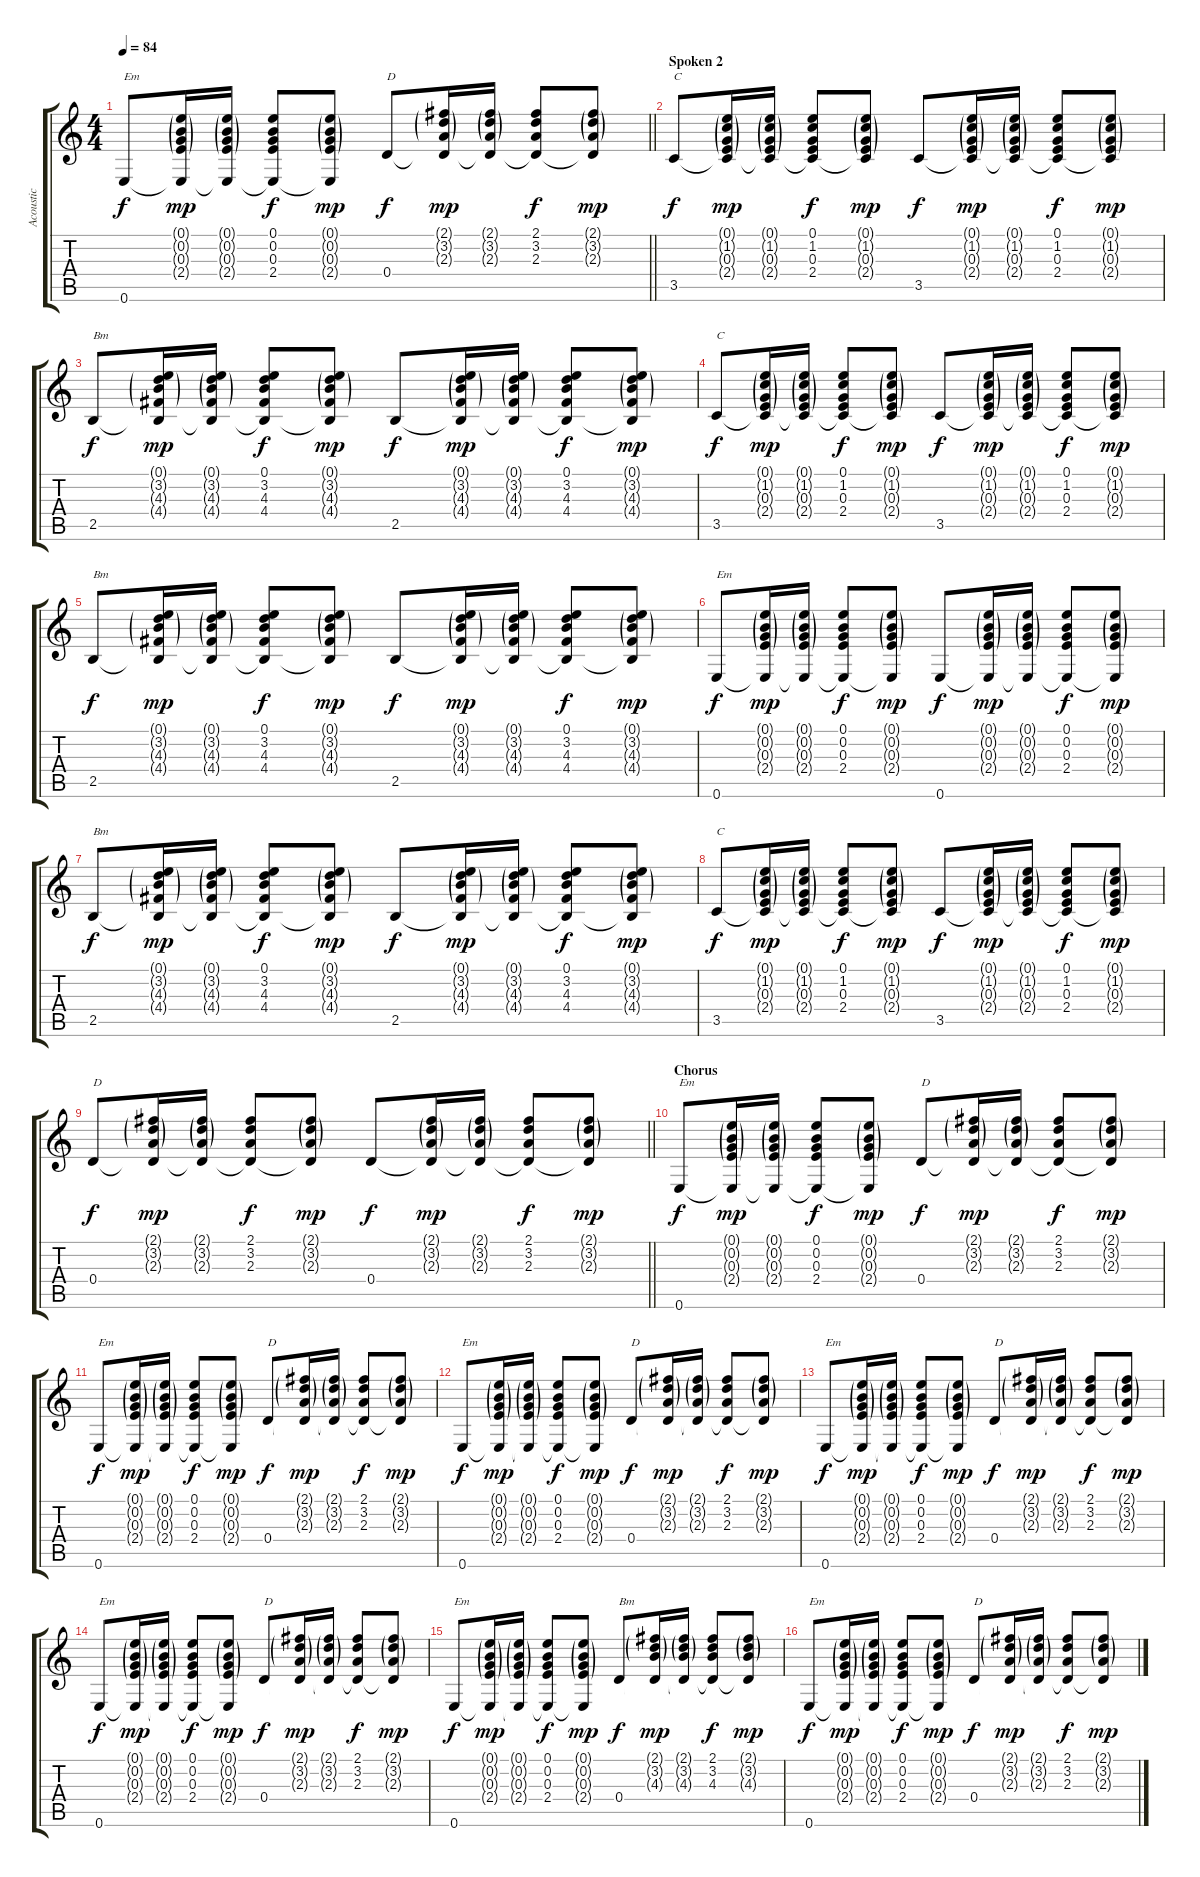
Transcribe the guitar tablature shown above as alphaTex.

\track ("Acoustic" "Acoustic") {instrument acousticguitarsteel}
\staff {score tabs}
\tuning (E4 B3 G3 D3 A2 E2) {hide}
\ts (4 4)
\tempo 84
\clef g2
\barLineRight lightlight
\ks c
0.6.8{txt "Em" dy f} (0.1{g} 0.2{g} 0.3{g} 2.4{g} 0.6{t}).16{dy mp} (0.1{g} 0.2{g} 0.3{g} 2.4{g} 0.6{t}).16 (0.1 0.2 0.3 2.4 0.6{t}).8{dy f} (0.1{g} 0.2{g} 0.3{g} 2.4{g} 0.6{t}).8{dy mp} 0.4.8{txt "D" dy f} (2.1{g} 3.2{g} 2.3{g} 0.4{t}).16{dy mp} (2.1{g} 3.2{g} 2.3{g} 0.4{t}).16 (2.1 3.2 2.3 0.4{t}).8{dy f} (2.1{g} 3.2{g} 2.3{g} 0.4{t}).8{dy mp} |
\section ("" "Spoken 2")
3.5.8{txt "C" dy f} (0.1{g} 1.2{g} 0.3{g} 2.4{g} 3.5{t}).16{dy mp} (0.1{g} 1.2{g} 0.3{g} 2.4{g} 3.5{t}).16 (0.1 1.2 0.3 2.4 3.5{t}).8{dy f} (0.1{g} 1.2{g} 0.3{g} 2.4{g} 3.5{t}).8{dy mp} 3.5.8{dy f} (0.1{g} 1.2{g} 0.3{g} 2.4{g} 3.5{t}).16{dy mp} (0.1{g} 1.2{g} 0.3{g} 2.4{g} 3.5{t}).16 (0.1 1.2 0.3 2.4 3.5{t}).8{dy f} (0.1{g} 1.2{g} 0.3{g} 2.4{g} 3.5{t}).8{dy mp} |
2.5.8{txt "Bm" dy f} (0.1{g} 3.2{g} 4.3{g} 4.4{g} 2.5{t}).16{dy mp} (0.1{g} 3.2{g} 4.3{g} 4.4{g} 2.5{t}).16 (0.1 3.2 4.3 4.4 2.5{t}).8{dy f} (0.1{g} 3.2{g} 4.3{g} 4.4{g} 2.5{t}).8{dy mp} 2.5.8{dy f} (0.1{g} 3.2{g} 4.3{g} 4.4{g} 2.5{t}).16{dy mp} (0.1{g} 3.2{g} 4.3{g} 4.4{g} 2.5{t}).16 (0.1 3.2 4.3 4.4 2.5{t}).8{dy f} (0.1{g} 3.2{g} 4.3{g} 4.4{g} 2.5{t}).8{dy mp} |
3.5.8{txt "C" dy f} (0.1{g} 1.2{g} 0.3{g} 2.4{g} 3.5{t}).16{dy mp} (0.1{g} 1.2{g} 0.3{g} 2.4{g} 3.5{t}).16 (0.1 1.2 0.3 2.4 3.5{t}).8{dy f} (0.1{g} 1.2{g} 0.3{g} 2.4{g} 3.5{t}).8{dy mp} 3.5.8{dy f} (0.1{g} 1.2{g} 0.3{g} 2.4{g} 3.5{t}).16{dy mp} (0.1{g} 1.2{g} 0.3{g} 2.4{g} 3.5{t}).16 (0.1 1.2 0.3 2.4 3.5{t}).8{dy f} (0.1{g} 1.2{g} 0.3{g} 2.4{g} 3.5{t}).8{dy mp} |
2.5.8{txt "Bm" dy f} (0.1{g} 3.2{g} 4.3{g} 4.4{g} 2.5{t}).16{dy mp} (0.1{g} 3.2{g} 4.3{g} 4.4{g} 2.5{t}).16 (0.1 3.2 4.3 4.4 2.5{t}).8{dy f} (0.1{g} 3.2{g} 4.3{g} 4.4{g} 2.5{t}).8{dy mp} 2.5.8{dy f} (0.1{g} 3.2{g} 4.3{g} 4.4{g} 2.5{t}).16{dy mp} (0.1{g} 3.2{g} 4.3{g} 4.4{g} 2.5{t}).16 (0.1 3.2 4.3 4.4 2.5{t}).8{dy f} (0.1{g} 3.2{g} 4.3{g} 4.4{g} 2.5{t}).8{dy mp} |
0.6.8{txt "Em" dy f} (0.1{g} 0.2{g} 0.3{g} 2.4{g} 0.6{t}).16{dy mp} (0.1{g} 0.2{g} 0.3{g} 2.4{g} 0.6{t}).16 (0.1 0.2 0.3 2.4 0.6{t}).8{dy f} (0.1{g} 0.2{g} 0.3{g} 2.4{g} 0.6{t}).8{dy mp} 0.6.8{dy f} (0.1{g} 0.2{g} 0.3{g} 2.4{g} 0.6{t}).16{dy mp} (0.1{g} 0.2{g} 0.3{g} 2.4{g} 0.6{t}).16 (0.1 0.2 0.3 2.4 0.6{t}).8{dy f} (0.1{g} 0.2{g} 0.3{g} 2.4{g} 0.6{t}).8{dy mp} |
2.5.8{txt "Bm" dy f} (0.1{g} 3.2{g} 4.3{g} 4.4{g} 2.5{t}).16{dy mp} (0.1{g} 3.2{g} 4.3{g} 4.4{g} 2.5{t}).16 (0.1 3.2 4.3 4.4 2.5{t}).8{dy f} (0.1{g} 3.2{g} 4.3{g} 4.4{g} 2.5{t}).8{dy mp} 2.5.8{dy f} (0.1{g} 3.2{g} 4.3{g} 4.4{g} 2.5{t}).16{dy mp} (0.1{g} 3.2{g} 4.3{g} 4.4{g} 2.5{t}).16 (0.1 3.2 4.3 4.4 2.5{t}).8{dy f} (0.1{g} 3.2{g} 4.3{g} 4.4{g} 2.5{t}).8{dy mp} |
3.5.8{txt "C" dy f} (0.1{g} 1.2{g} 0.3{g} 2.4{g} 3.5{t}).16{dy mp} (0.1{g} 1.2{g} 0.3{g} 2.4{g} 3.5{t}).16 (0.1 1.2 0.3 2.4 3.5{t}).8{dy f} (0.1{g} 1.2{g} 0.3{g} 2.4{g} 3.5{t}).8{dy mp} 3.5.8{dy f} (0.1{g} 1.2{g} 0.3{g} 2.4{g} 3.5{t}).16{dy mp} (0.1{g} 1.2{g} 0.3{g} 2.4{g} 3.5{t}).16 (0.1 1.2 0.3 2.4 3.5{t}).8{dy f} (0.1{g} 1.2{g} 0.3{g} 2.4{g} 3.5{t}).8{dy mp} |
\barLineRight lightlight
0.4.8{txt "D" dy f} (2.1{g} 3.2{g} 2.3{g} 0.4{t}).16{dy mp} (2.1{g} 3.2{g} 2.3{g} 0.4{t}).16 (2.1 3.2 2.3 0.4{t}).8{dy f} (2.1{g} 3.2{g} 2.3{g} 0.4{t}).8{dy mp} 0.4.8{dy f} (2.1{g} 3.2{g} 2.3{g} 0.4{t}).16{dy mp} (2.1{g} 3.2{g} 2.3{g} 0.4{t}).16 (2.1 3.2 2.3 0.4{t}).8{dy f} (2.1{g} 3.2{g} 2.3{g} 0.4{t}).8{dy mp} |
\section ("" "Chorus")
0.6.8{txt "Em" dy f} (0.1{g} 0.2{g} 0.3{g} 2.4{g} 0.6{t}).16{dy mp} (0.1{g} 0.2{g} 0.3{g} 2.4{g} 0.6{t}).16 (0.1 0.2 0.3 2.4 0.6{t}).8{dy f} (0.1{g} 0.2{g} 0.3{g} 2.4{g} 0.6{t}).8{dy mp} 0.4.8{txt "D" dy f} (2.1{g} 3.2{g} 2.3{g} 0.4{t}).16{dy mp} (2.1{g} 3.2{g} 2.3{g} 0.4{t}).16 (2.1 3.2 2.3 0.4{t}).8{dy f} (2.1{g} 3.2{g} 2.3{g} 0.4{t}).8{dy mp} |
0.6.8{txt "Em" dy f} (0.1{g} 0.2{g} 0.3{g} 2.4{g} 0.6{t}).16{dy mp} (0.1{g} 0.2{g} 0.3{g} 2.4{g} 0.6{t}).16 (0.1 0.2 0.3 2.4 0.6{t}).8{dy f} (0.1{g} 0.2{g} 0.3{g} 2.4{g} 0.6{t}).8{dy mp} 0.4.8{txt "D" dy f} (2.1{g} 3.2{g} 2.3{g} 0.4{t}).16{dy mp} (2.1{g} 3.2{g} 2.3{g} 0.4{t}).16 (2.1 3.2 2.3 0.4{t}).8{dy f} (2.1{g} 3.2{g} 2.3{g} 0.4{t}).8{dy mp} |
0.6.8{txt "Em" dy f} (0.1{g} 0.2{g} 0.3{g} 2.4{g} 0.6{t}).16{dy mp} (0.1{g} 0.2{g} 0.3{g} 2.4{g} 0.6{t}).16 (0.1 0.2 0.3 2.4 0.6{t}).8{dy f} (0.1{g} 0.2{g} 0.3{g} 2.4{g} 0.6{t}).8{dy mp} 0.4.8{txt "D" dy f} (2.1{g} 3.2{g} 2.3{g} 0.4{t}).16{dy mp} (2.1{g} 3.2{g} 2.3{g} 0.4{t}).16 (2.1 3.2 2.3 0.4{t}).8{dy f} (2.1{g} 3.2{g} 2.3{g} 0.4{t}).8{dy mp} |
0.6.8{txt "Em" dy f} (0.1{g} 0.2{g} 0.3{g} 2.4{g} 0.6{t}).16{dy mp} (0.1{g} 0.2{g} 0.3{g} 2.4{g} 0.6{t}).16 (0.1 0.2 0.3 2.4 0.6{t}).8{dy f} (0.1{g} 0.2{g} 0.3{g} 2.4{g} 0.6{t}).8{dy mp} 0.4.8{txt "D" dy f} (2.1{g} 3.2{g} 2.3{g} 0.4{t}).16{dy mp} (2.1{g} 3.2{g} 2.3{g} 0.4{t}).16 (2.1 3.2 2.3 0.4{t}).8{dy f} (2.1{g} 3.2{g} 2.3{g} 0.4{t}).8{dy mp} |
0.6.8{txt "Em" dy f} (0.1{g} 0.2{g} 0.3{g} 2.4{g} 0.6{t}).16{dy mp} (0.1{g} 0.2{g} 0.3{g} 2.4{g} 0.6{t}).16 (0.1 0.2 0.3 2.4 0.6{t}).8{dy f} (0.1{g} 0.2{g} 0.3{g} 2.4{g} 0.6{t}).8{dy mp} 0.4.8{txt "D" dy f} (2.1{g} 3.2{g} 2.3{g} 0.4{t}).16{dy mp} (2.1{g} 3.2{g} 2.3{g} 0.4{t}).16 (2.1 3.2 2.3 0.4{t}).8{dy f} (2.1{g} 3.2{g} 2.3{g} 0.4{t}).8{dy mp} |
0.6.8{txt "Em" dy f} (0.1{g} 0.2{g} 0.3{g} 2.4{g} 0.6{t}).16{dy mp} (0.1{g} 0.2{g} 0.3{g} 2.4{g} 0.6{t}).16 (0.1 0.2 0.3 2.4 0.6{t}).8{dy f} (0.1{g} 0.2{g} 0.3{g} 2.4{g} 0.6{t}).8{dy mp} 0.4.8{txt "Bm" dy f} (2.1{g} 3.2{g} 4.3{g} 0.4{t}).16{dy mp} (2.1{g} 3.2{g} 4.3{g} 0.4{t}).16 (2.1 3.2 4.3 0.4{t}).8{dy f} (2.1{g} 3.2{g} 4.3{g} 0.4{t}).8{dy mp} |
0.6.8{txt "Em" dy f} (0.1{g} 0.2{g} 0.3{g} 2.4{g} 0.6{t}).16{dy mp} (0.1{g} 0.2{g} 0.3{g} 2.4{g} 0.6{t}).16 (0.1 0.2 0.3 2.4 0.6{t}).8{dy f} (0.1{g} 0.2{g} 0.3{g} 2.4{g} 0.6{t}).8{dy mp} 0.4.8{txt "D" dy f} (2.1{g} 3.2{g} 2.3{g} 0.4{t}).16{dy mp} (2.1{g} 3.2{g} 2.3{g} 0.4{t}).16 (2.1 3.2 2.3 0.4{t}).8{dy f} (2.1{g} 3.2{g} 2.3{g} 0.4{t}).8{dy mp}
